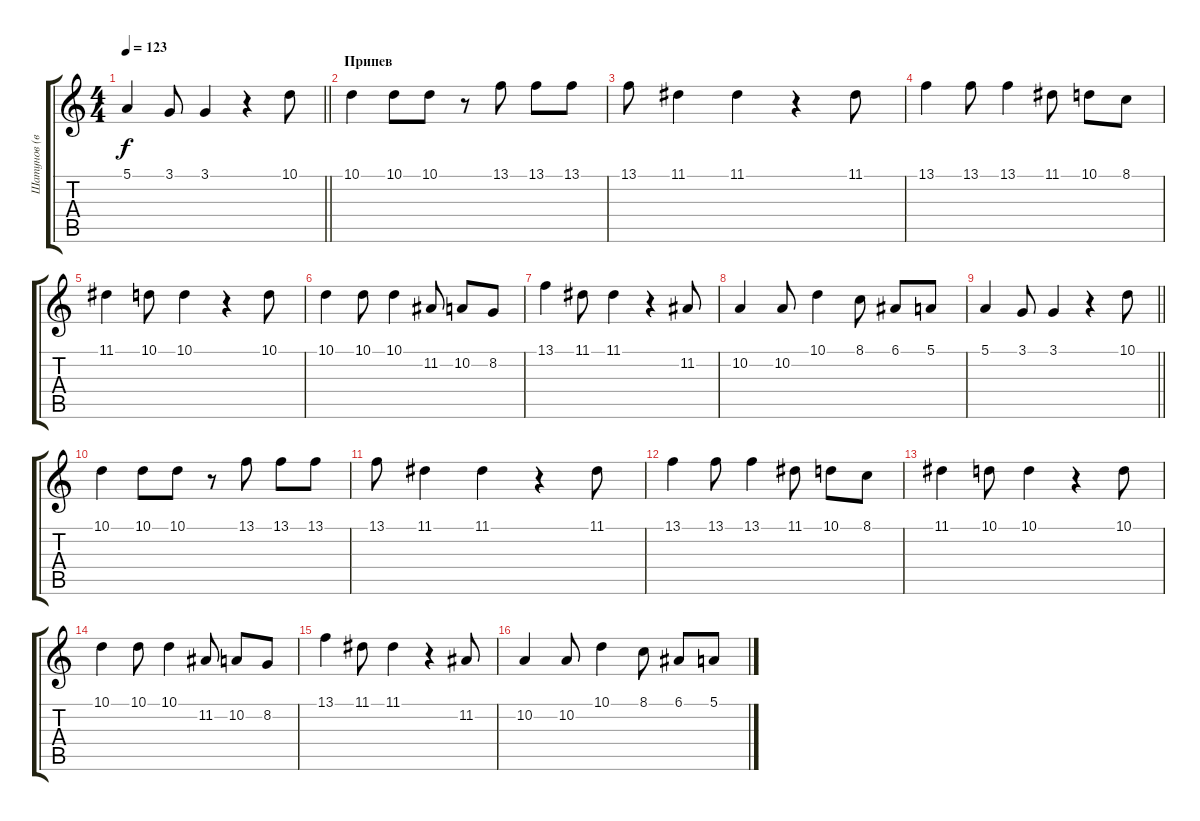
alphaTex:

\track ("Шатунов (вокал)" "Шатунов (в") {instrument lead1square}
\staff {score tabs}
\tuning (E4 B3 G3 D3 A2 E2) {hide}
\ts (4 4)
\tempo 123
\clef g2
\barLineRight lightlight
\ks c
5.1.4{dy f} 3.1.8 3.1.4 r.4 10.1.8 |
\section ("" "Припев")
10.1.4 10.1.8 10.1.8 r.8 13.1.8 13.1.8 13.1.8 |
13.1.8 11.1.4 11.1.4 r.4 11.1.8 |
13.1.4 13.1.8 13.1.4 11.1.8 10.1.8 8.1.8 |
11.1.4 10.1.8 10.1.4 r.4 10.1.8 |
10.1.4 10.1.8 10.1.4 11.2.8 10.2.8 8.2.8 |
13.1.4 11.1.8 11.1.4 r.4 11.2.8 |
10.2.4 10.2.8 10.1.4 8.1.8 6.1.8 5.1.8 |
\barLineRight lightlight
5.1.4 3.1.8 3.1.4 r.4 10.1.8 |
10.1.4 10.1.8 10.1.8 r.8 13.1.8 13.1.8 13.1.8 |
13.1.8 11.1.4 11.1.4 r.4 11.1.8 |
13.1.4 13.1.8 13.1.4 11.1.8 10.1.8 8.1.8 |
11.1.4 10.1.8 10.1.4 r.4 10.1.8 |
10.1.4 10.1.8 10.1.4 11.2.8 10.2.8 8.2.8 |
13.1.4 11.1.8 11.1.4 r.4 11.2.8 |
10.2.4 10.2.8 10.1.4 8.1.8 6.1.8 5.1.8
